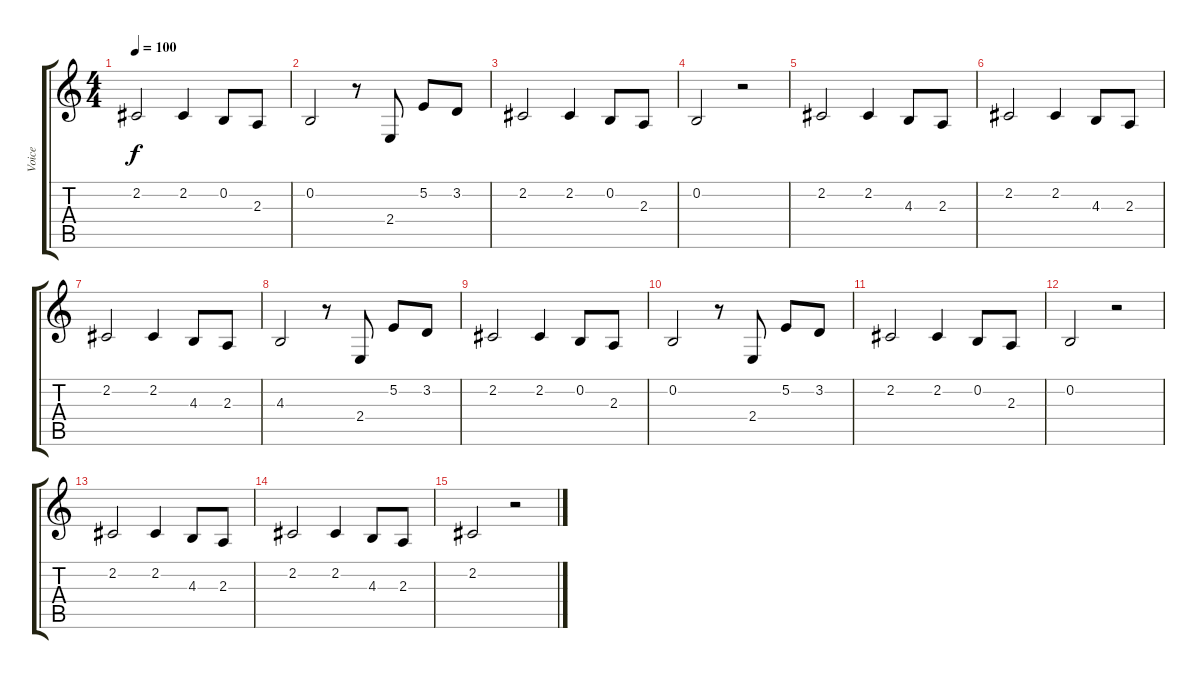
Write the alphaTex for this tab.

\track ("Voice" "Voice") {instrument lead6voice}
\staff {score tabs}
\tuning (E4 B3 G3 D3 A2 E2) {hide}
\ts (4 4)
\tempo 100
\clef g2
\ks c
2.2.2{dy f} 2.2.4 0.2.8 2.3.8 |
0.2.2 r.8 2.4.8 5.2.8 3.2.8 |
2.2.2 2.2.4 0.2.8 2.3.8 |
0.2.2 r.2 |
2.2.2 2.2.4 4.3.8 2.3.8 |
2.2.2 2.2.4 4.3.8 2.3.8 |
2.2.2 2.2.4 4.3.8 2.3.8 |
4.3.2 r.8 2.4.8 5.2.8 3.2.8 |
2.2.2 2.2.4 0.2.8 2.3.8 |
0.2.2 r.8 2.4.8 5.2.8 3.2.8 |
2.2.2 2.2.4 0.2.8 2.3.8 |
0.2.2 r.2 |
2.2.2 2.2.4 4.3.8 2.3.8 |
2.2.2 2.2.4 4.3.8 2.3.8 |
2.2.2 r.2
